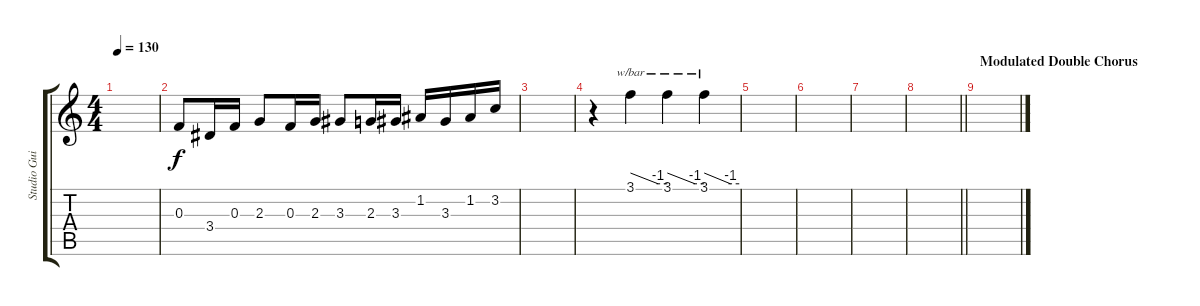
\track ("Studio Guitar" "Studio Gui") {instrument overdrivenguitar}
\staff {score tabs}
\tuning (D4 A3 F3 C3 G2 D2) {hide}
\ts (4 4)
\tempo 130
\clef g2
\ks c
|
0.3.8 3.4.16 0.3.16 2.3.8 0.3.16 2.3.16 3.3.8 2.3.16 3.3.16 1.2.16 3.3.16 1.2.16 3.2.16 |
|
r.4 3.1.4{tbe (custom default 0 0 45 -4 60 -4)} 3.1.4{tbe (custom default 0 0 45 -4 60 -4)} 3.1.4{tbe (custom default 0 0 45 -4 60 -4)} |
|
|
|
\barLineRight lightlight
|
\section ("" "Modulated Double Chorus")
